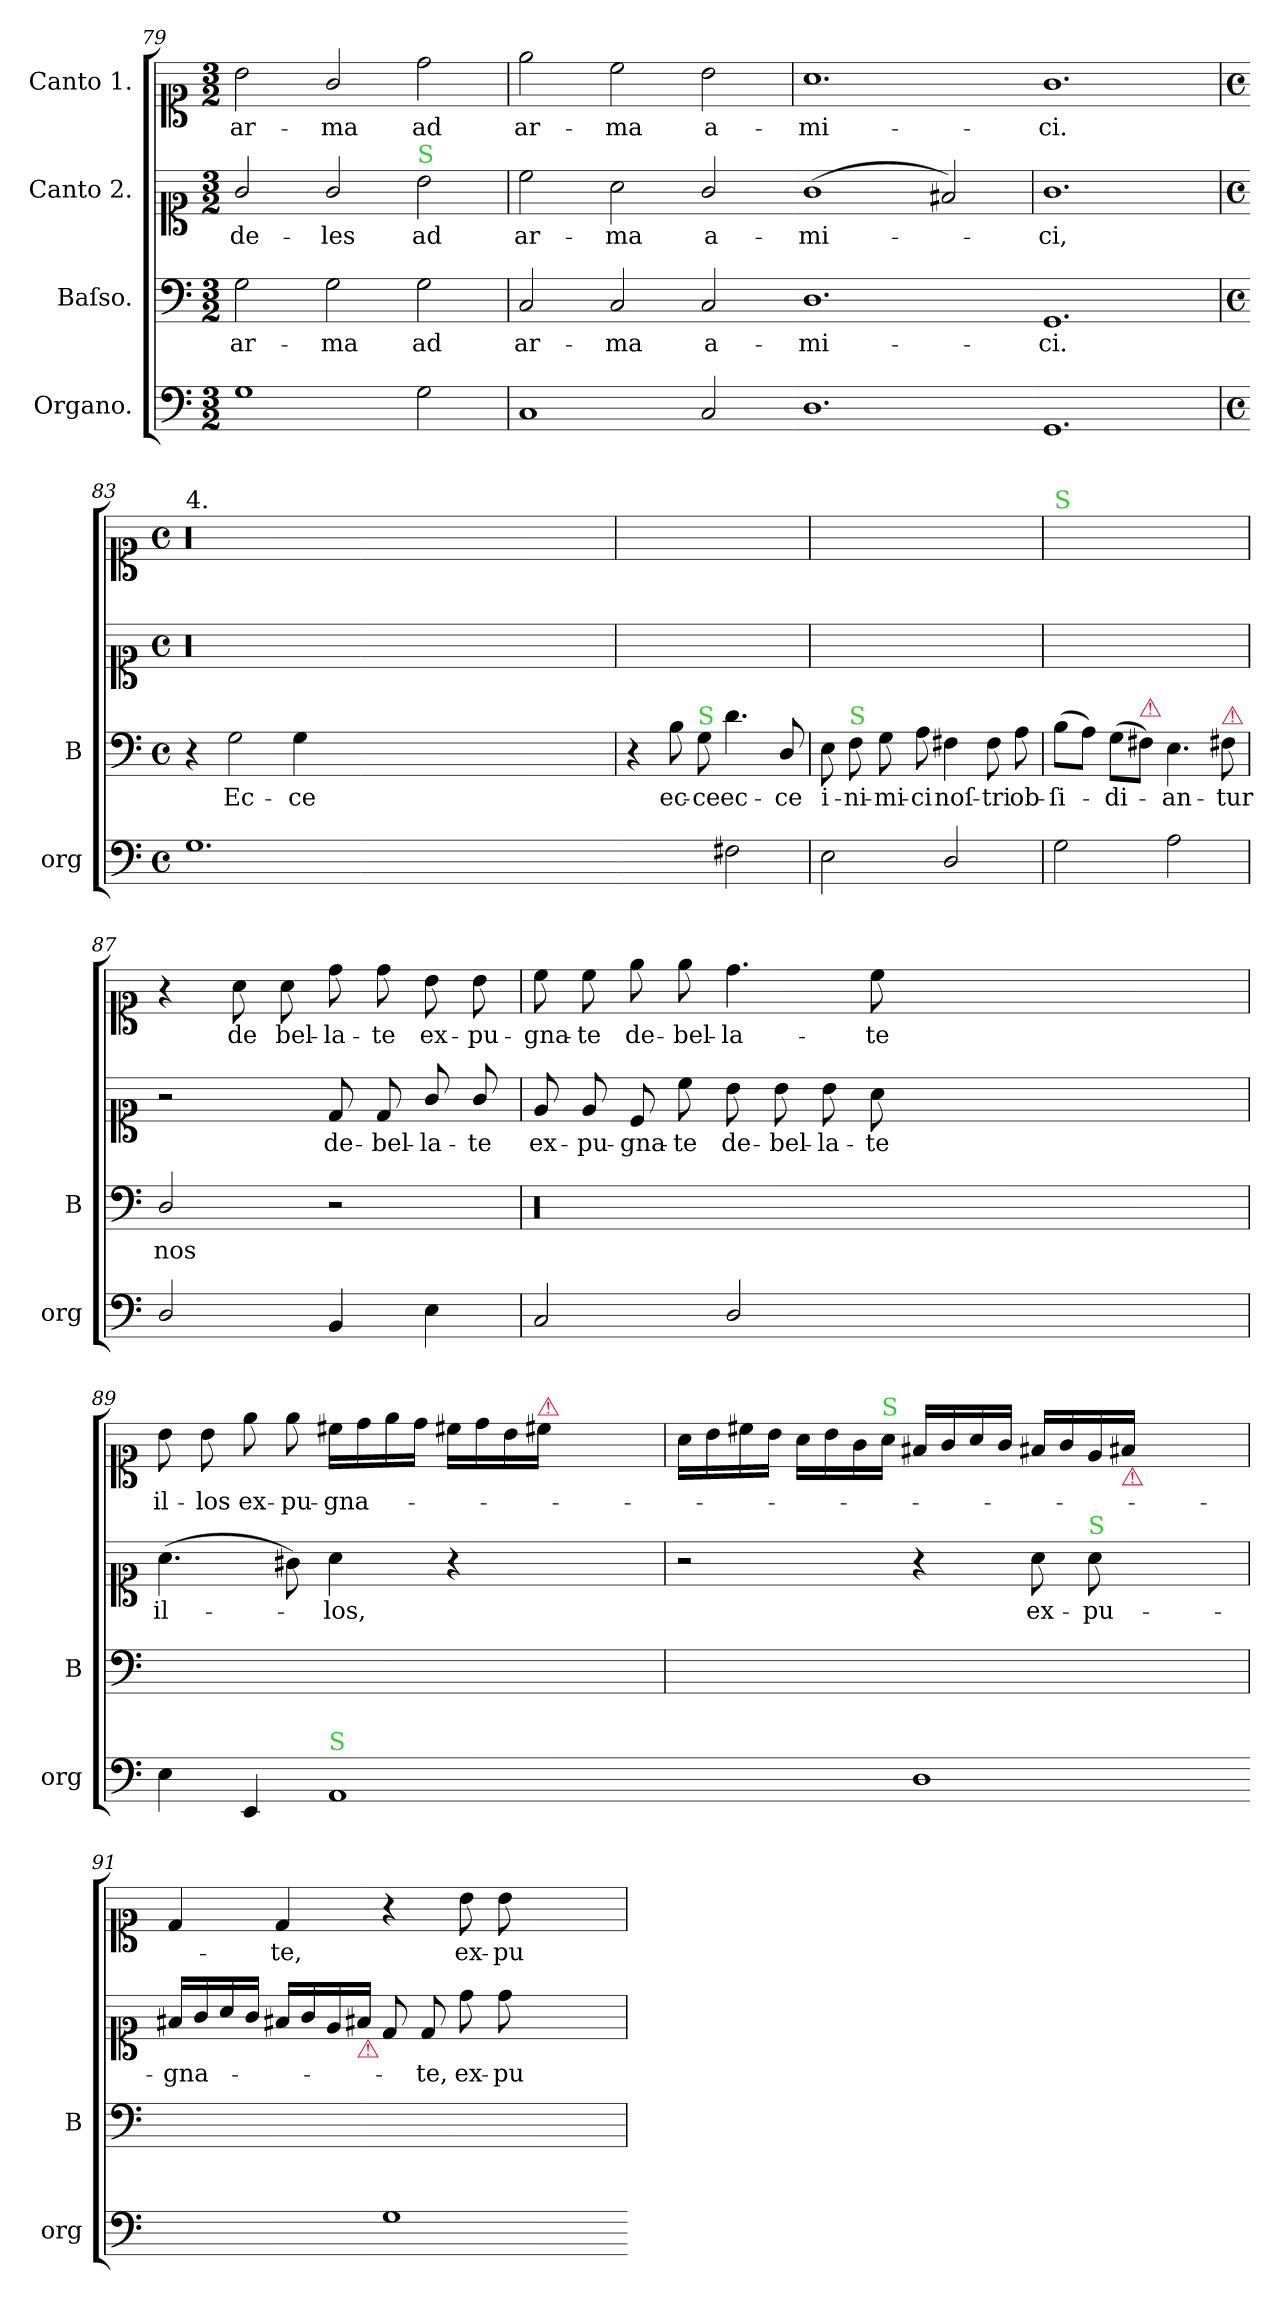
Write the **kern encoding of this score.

**kern	**kern	**text	**kern	**text	**kern	**text
*part4	*part3	*part3	*part2	*part2	*part1	*part1
*staff4	*staff3	*staff3	*staff2	*staff2	*staff1	*staff1
*I"Organo.	*I"Baſso.	*	*I"Canto 2.	*	*I"Canto 1.	*
*I'org	*I'B	*	*	*	*	*
*clefF4	*clefF4	*	*clefC1	*	*clefC1	*
*k[]	*k[]	*	*k[]	*	*k[]	*
*M3/2	*M3/2	*	*M3/2	*	*M3/2	*
=79	=79	=79	=79	=79	=79	=79
1G\	2G\	ar-	2g/	-de-	2b\	ar-
.	2G\	-ma	2g/	-les	2g/	-ma
!	!	!	!LO:TX:a:color=limegreen:t=S	!	!	!
2G\	2G\	ad	2b\	ad	2dd\	ad
=80	=80	=80	=80	=80	=80	=80
1C/	2C/	ar-	2cc\	ar-	2ee\	ar-
.	2C/	-ma	2a\	-ma	2cc\	-ma
2C/	2C/	a-	2g/	a-	2b\	a-
=81-	=81-	=81	=81-	=81	=81	=81
1.D\	1.D\	-mi-	(<1g\	-mi-	1.a\	-mi-
.	.	.	2f#X/)	.	.	.
=82-	=82-	=82-	=82	=82-	=82-	=82-
1.GG/	1.GG/	-ci.	1.g\	-ci,	1.g\	-ci.
=83	=83	=83	=83	=83	=83	=83
*M4/4	*M4/4	*	*M4/4	*	*M4/4	*
*met(c)	*met(c)	*	*met(c)	*	*met(c)	*
!	!	!	!	!	!LO:TX:a:t=4.	!
1.G\	4r	.	00r	.	00r	.
.	2G\	Ec-	.	.	.	.
.	4G\	-ce	.	.	.	.
.	0.ryy	.	.	.	.	.
0ryy	.	.	.	.	.	.
2ryy	.	.	.	.	.	.
=84-	=84	=84	=84	=84	=84	=84
2ryy	4r	.	1ryy	.	1ryy	.
.	8B\	ec-	.	.	.	.
!	!LO:TX:a:color=limegreen:t=S	!	!	!	!	!
.	8G\	-ce	.	.	.	.
2F#X\	4.d\	ec-	.	.	.	.
.	8D/	-ce	.	.	.	.
=85	=85	=85	=85	=85	=85	=85
2E\	8E\	i-	1ryy	.	1ryy	.
!	!LO:TX:a:color=limegreen:t=S	!	!	!	!	!
.	8F\	-ni-	.	.	.	.
.	8G\	-mi-	.	.	.	.
.	8A\	-ci	.	.	.	.
2D/	4F#X\	noſ-	.	.	.	.
.	8F#\	-tri	.	.	.	.
.	8A\	ob-	.	.	.	.
=86	=86	=86	=86	=86	=86	=86
!	!	!	!	!	!LO:TX:a:color=limegreen:t=S	!
2G\	(8B\L	-ſi-	1ryy	.	1ryy	.
.	8A\J)	.	.	.	.	.
.	(8G\L	-di-	.	.	.	.
!	!LO:TX:a:color=crimson:t=⚠	!	!	!	!	!
.	8F#X\J)	.	.	.	.	.
2A\	4.E\	-an-	.	.	.	.
!	!LO:TX:a:color=crimson:t=⚠	!	!	!	!	!
.	8F#X\	-tur	.	.	.	.
=87	=87	=87	=87	=87	=87	=87
2D/	2D/	nos	2r	.	4r	.
.	.	.	.	.	8a\	de
.	.	.	.	.	8a\	bel-
4BB/	2r	.	8d/	de-	8dd\	-la-
.	.	.	8d/	-bel-	8dd\	-te
4E\	.	.	8g/	-la-	8b\	ex-
.	.	.	8g/	-te	8b\	-pu-
=88	=88	=88	=88	=88	=88	=88
2C/	00r	.	8e/	ex-	8cc\	-gna-
.	.	.	8e/	-pu-	8cc\	-te
.	.	.	8c/	-gna-	8ee\	de-
.	.	.	8cc\	-te	8ee\	-bel-
2D/	.	.	8b\	de-	4.dd\	-la-
.	.	.	8b\	-bel-	.	.
.	.	.	8b\	-la-	.	.
.	.	.	8a\	-te	8cc\	-te
0.ryy	.	.	0.ryy	.	0.ryy	.
=89	=89	=89	=89	=89	=89	=89
4E\	1.ryy	.	(4.a\	il-	8b\	il-
.	.	.	.	.	8b\	-los
4EE/	.	.	.	.	8ee\	ex-
.	.	.	8g#X\)	.	8ee\	-pu-
!LO:TX:a:color=limegreen:t=S	!	!	!	!	!	!
1AA/	.	.	4a\	-los,	16cc#X\LL	-gna-
.	.	.	.	.	16dd\	.
.	.	.	.	.	16ee\	.
.	.	.	.	.	16dd\JJ	.
.	.	.	4r	.	16cc#X\LL	.
.	.	.	.	.	16dd\	.
.	.	.	.	.	16b\	.
!	!	!	!	!	!LO:TX:a:color=crimson:t=⚠	!
.	.	.	.	.	16cc#X\JJ	.
.	.	.	2ryy	.	2ryy	.
=90-	=90	=90	=90	=90	=90	=90
2ryy	1.ryy	.	2r	.	16a\LL	.
.	.	.	.	.	16b\	.
.	.	.	.	.	16cc#X\	.
.	.	.	.	.	16b\JJ	.
.	.	.	.	.	16a\LL	.
.	.	.	.	.	16b\	.
.	.	.	.	.	16g\	.
!	!	!	!	!	!LO:TX:a:color=limegreen:t=S	!
.	.	.	.	.	16a\JJ	.
1D\	.	.	4r	.	16f#X/LL	.
.	.	.	.	.	16g/	.
.	.	.	.	.	16a/	.
.	.	.	.	.	16g/JJ	.
.	.	.	8a\	ex-	16f#X/LL	.
.	.	.	.	.	16g/	.
!	!	!	!LO:TX:a:color=limegreen:t=S	!	!	!
.	.	.	8a\	-pu-	16e/	.
!	!	!	!	!	!LO:TX:b:color=crimson:t=⚠	!
.	.	.	.	.	16f#X/JJ	.
.	.	.	2ryy	.	2ryy	.
=91-	=91	=91	=91	=91	=91	=91
2ryy	1.ryy	.	16f#X/LL	-gna-	4d/	.
.	.	.	16g/	.	.	.
.	.	.	16a/	.	.	.
.	.	.	16g/JJ	.	.	.
.	.	.	16f#X/LL	.	4d/	-te,
.	.	.	16g/	.	.	.
.	.	.	16e/	.	.	.
!	!	!	!LO:TX:b:color=crimson:t=⚠	!	!	!
.	.	.	16f#X/JJ	.	.	.
1G\	.	.	8d/	.	4r	.
.	.	.	8d/	-te,	.	.
.	.	.	8dd\	ex-	8b\	ex-
.	.	.	8dd\	-pu-	8b\	-pu-
.	.	.	2ryy	.	2ryy	.
=-	=	=	=	=	=	=
*-	*-	*-	*-	*-	*-	*-
